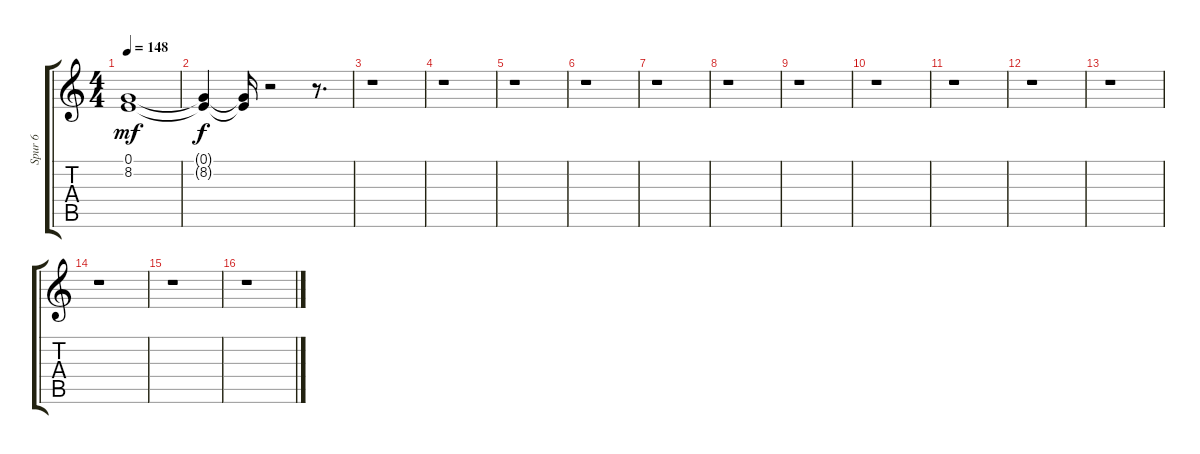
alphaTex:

\track ("Spur 6" "Spur 6") {instrument stringensemble1}
\staff {score tabs}
\tuning (E4 B3 G3 D3 A2 E2) {hide}
\ts (4 4)
\tempo 148
\clef g2
\ks c
(0.1 8.2).1{dy mf} |
(0.1{t} 8.2{t}).4{dy f} (0.1{t} 8.2{t}).16 r.2 r.8{d} |
r.1 |
r.1 |
r.1 |
r.1 |
r.1 |
r.1 |
r.1 |
r.1 |
r.1 |
r.1 |
r.1 |
r.1 |
r.1 |
r.1
